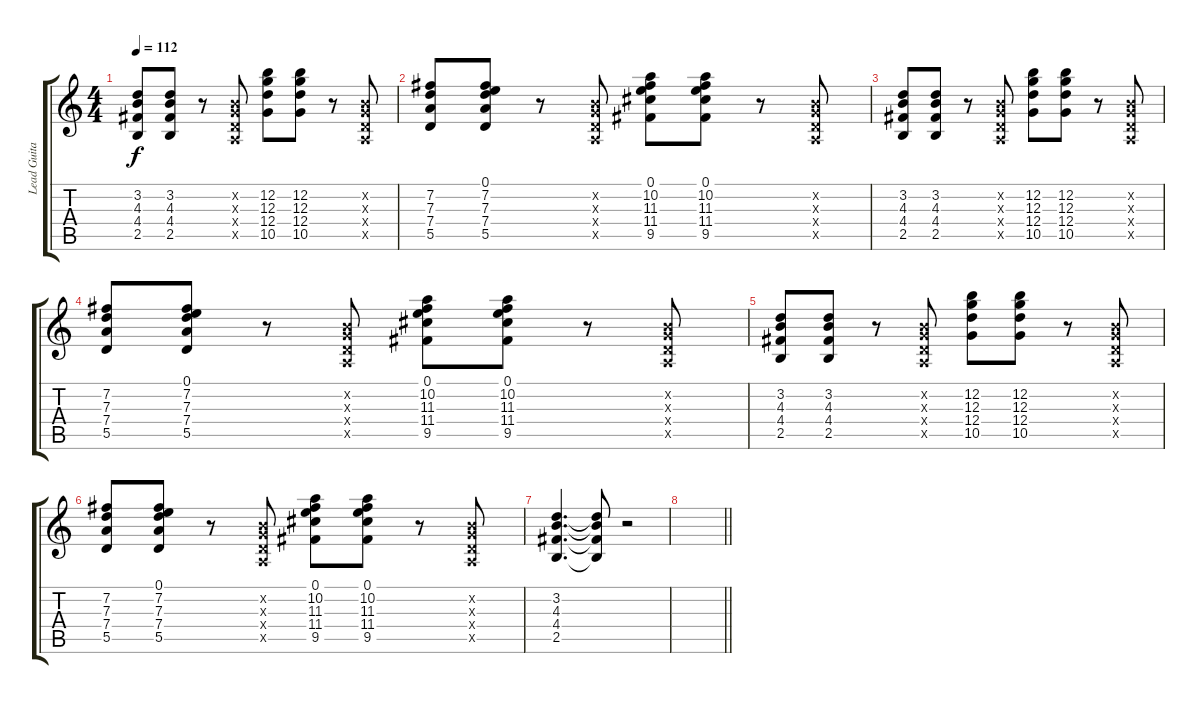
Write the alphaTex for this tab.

\track ("Lead Guitar" "Lead Guita") {instrument overdrivenguitar}
\staff {score tabs}
\tuning (E4 B3 G3 D3 A2 E2) {hide}
\ts (4 4)
\tempo 112
\clef g2
\ks c
(3.2 4.3 4.4 2.5).8{dy f} (3.2 4.3 4.4 2.5).8 r.8 (0.2{x} 0.3{x} 0.4{x} 0.5{x}).8 (12.2 12.3 12.4 10.5).8 (12.2 12.3 12.4 10.5).8 r.8 (0.2{x} 0.3{x} 0.4{x} 0.5{x}).8 |
(7.2 7.3 7.4 5.5).8 (0.1 7.2 7.3 7.4 5.5).8 r.8 (0.2{x} 0.3{x} 0.4{x} 0.5{x}).8 (0.1 10.2 11.3 11.4 9.5).8 (0.1 10.2 11.3 11.4 9.5).8 r.8 (0.2{x} 0.3{x} 0.4{x} 0.5{x}).8 |
(3.2 4.3 4.4 2.5).8 (3.2 4.3 4.4 2.5).8 r.8 (0.2{x} 0.3{x} 0.4{x} 0.5{x}).8 (12.2 12.3 12.4 10.5).8 (12.2 12.3 12.4 10.5).8 r.8 (0.2{x} 0.3{x} 0.4{x} 0.5{x}).8 |
(7.2 7.3 7.4 5.5).8 (0.1 7.2 7.3 7.4 5.5).8 r.8 (0.2{x} 0.3{x} 0.4{x} 0.5{x}).8 (0.1 10.2 11.3 11.4 9.5).8 (0.1 10.2 11.3 11.4 9.5).8 r.8 (0.2{x} 0.3{x} 0.4{x} 0.5{x}).8 |
(3.2 4.3 4.4 2.5).8 (3.2 4.3 4.4 2.5).8 r.8 (0.2{x} 0.3{x} 0.4{x} 0.5{x}).8 (12.2 12.3 12.4 10.5).8 (12.2 12.3 12.4 10.5).8 r.8 (0.2{x} 0.3{x} 0.4{x} 0.5{x}).8 |
(7.2 7.3 7.4 5.5).8 (0.1 7.2 7.3 7.4 5.5).8 r.8 (0.2{x} 0.3{x} 0.4{x} 0.5{x}).8 (0.1 10.2 11.3 11.4 9.5).8 (0.1 10.2 11.3 11.4 9.5).8 r.8 (0.2{x} 0.3{x} 0.4{x} 0.5{x}).8 |
(3.2 4.3 4.4 2.5).4{d} (3.2{t} 4.3{t} 4.4{t} 2.5{t}).8 r.2 |
\barLineRight lightlight
